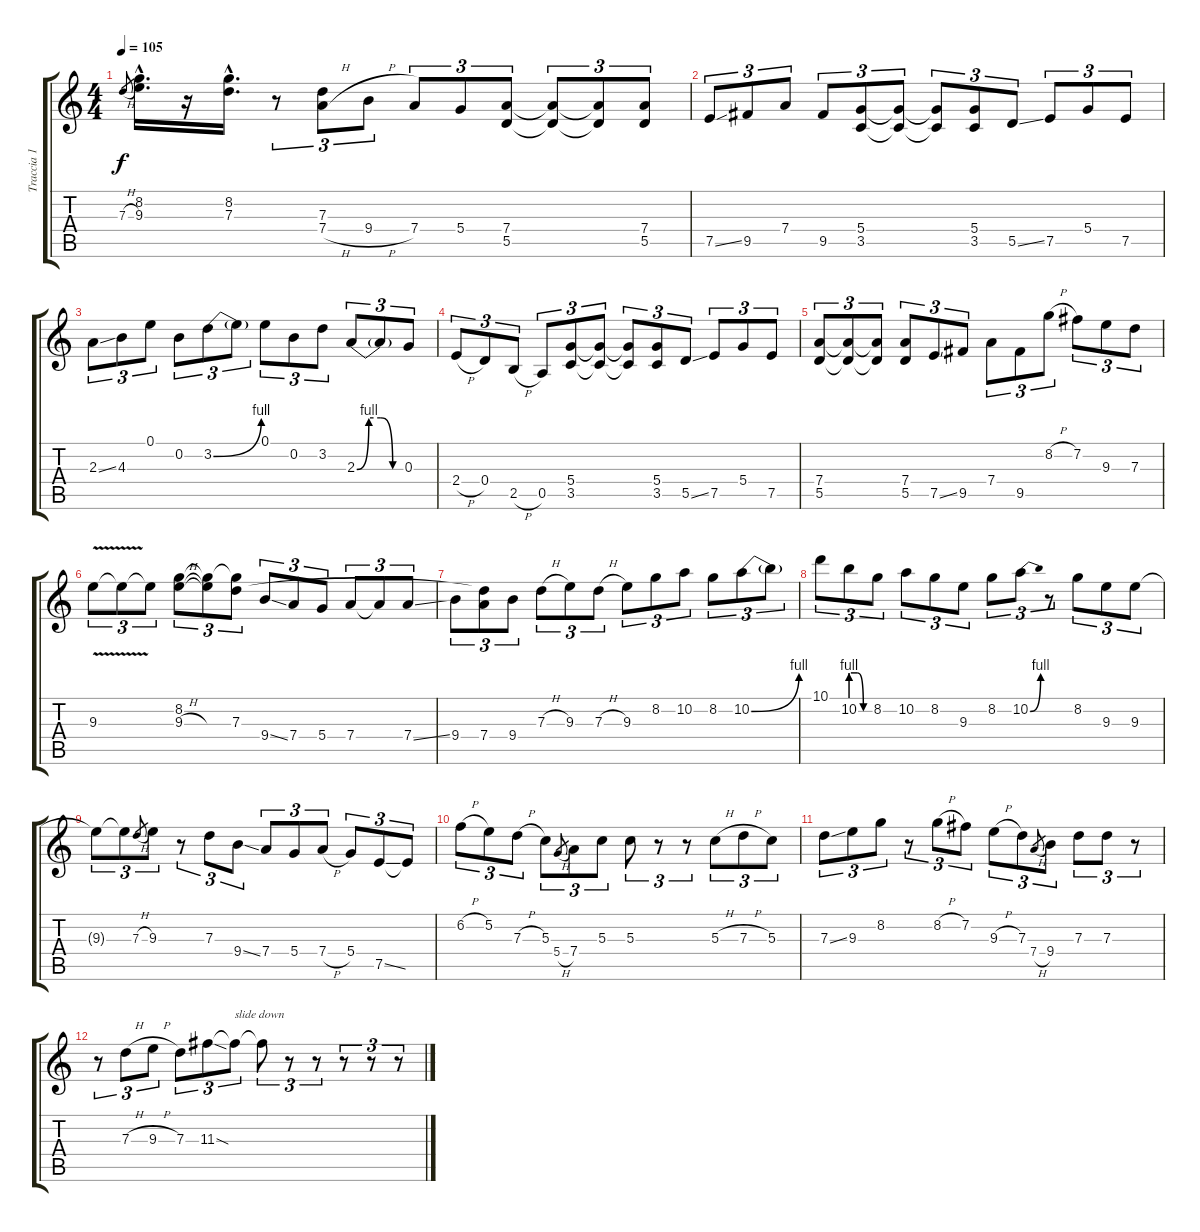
\track ("Traccia 1" "Traccia 1") {instrument overdrivenguitar}
\staff {score tabs}
\tuning (E4 B3 G3 D3 A2 E2) {hide}
\ts (4 4)
\tempo 105
\clef g2
\ks c
7.3{h}.8{gr dy f instrument overdrivenguitar} (8.2{hac} 9.3{hac}).16{d} r.16 (8.2{hac} 7.3{hac}).16{d} r.8{tu (3 2)} (7.3 7.4{h}).8{tu (3 2)} 9.4{h}.8{tu (3 2)} 7.4.8{tu (3 2)} 5.4.8{tu (3 2)} (7.4 5.5).8{tu (3 2)} (7.4{t} 5.5{t}).8{tu (3 2)} (7.4{t} 5.5{t}).8{tu (3 2)} (7.4 5.5).8{tu (3 2)} |
7.5{ss}.8{tu (3 2)} 9.5.8{tu (3 2)} 7.4.8{tu (3 2)} 9.5.8{tu (3 2)} (5.4 3.5).8{tu (3 2)} (5.4{t} 3.5{t}).8{tu (3 2)} (5.4{t} 3.5{t}).8{tu (3 2)} (5.4 3.5).8{tu (3 2)} 5.5{ss}.8{tu (3 2)} 7.5.8{tu (3 2)} 5.4.8{tu (3 2)} 7.5.8{tu (3 2)} |
2.3{ss}.8{tu (3 2)} 4.3.8{tu (3 2)} 0.1.8{tu (3 2)} 0.2.8{tu (3 2)} 3.2{be (bend 0 0 60 4)}.8{tu (3 2)} 3.2{t}.8{tu (3 2)} 0.1.8{tu (3 2)} 0.2.8{tu (3 2)} 3.2.8{tu (3 2)} 2.3{be (custom 0 0 15 4 30 4 45 0 60 0)}.8{tu (3 2)} 2.3{t}.8{tu (3 2)} 0.3.8{tu (3 2)} |
2.4{h}.8{tu (3 2)} 0.4.8{tu (3 2)} 2.5{h}.8{tu (3 2)} 0.5.8{tu (3 2)} (5.4 3.5).8{tu (3 2)} (5.4{t} 3.5{t}).8{tu (3 2)} (5.4{t} 3.5{t}).8{tu (3 2)} (5.4 3.5).8{tu (3 2)} 5.5{ss}.8{tu (3 2)} 7.5.8{tu (3 2)} 5.4.8{tu (3 2)} 7.5.8{tu (3 2)} |
(7.4 5.5).8{tu (3 2)} (7.4{t} 5.5{t}).8{tu (3 2)} (7.4{t} 5.5{t}).8{tu (3 2)} (7.4 5.5).8{tu (3 2)} 7.5{ss}.8{tu (3 2)} 9.5.8{tu (3 2)} 7.4.8{tu (3 2)} 9.5.8{tu (3 2)} 8.2{h}.8{tu (3 2)} 7.2.8{tu (3 2)} 9.3.8{tu (3 2)} 7.3.8{tu (3 2)} |
9.3{v}.8{tu (3 2)} 9.3{t}.8{tu (3 2)} 9.3{t}.8{tu (3 2)} (8.2 9.3{h}).8{tu (3 2)} (8.2{t} 9.3{t}).8{tu (3 2)} (8.2{t} 7.3).8{tu (3 2)} 9.4{ss}.8{tu (3 2)} 7.4.8{tu (3 2)} 5.4.8{tu (3 2)} 7.4.8{tu (3 2)} 7.4{t}.8{tu (3 2)} 7.4{ss}.8{tu (3 2)} |
9.4.8{tu (3 2)} (7.3{t} 7.4).8{tu (3 2)} 9.4.8{tu (3 2)} 7.3{h}.8{tu (3 2)} 9.3.8{tu (3 2)} 7.3{h}.8{tu (3 2)} 9.3.8{tu (3 2)} 8.2.8{tu (3 2)} 10.2.8{tu (3 2)} 8.2.8{tu (3 2)} 10.2{be (bend 0 0 60 4)}.8{tu (3 2)} 10.2{t}.8{tu (3 2)} |
10.1.8{tu (3 2)} 10.2{be (custom 0 4 20 4 40 0 60 0)}.8{tu (3 2)} 8.2.8{tu (3 2)} 10.2.8{tu (3 2)} 8.2.8{tu (3 2)} 9.3.8{tu (3 2)} 8.2.8{tu (3 2)} 10.2{be (bend 0 0 60 4)}.8{tu (3 2)} r.8{tu (3 2)} 8.2.8{tu (3 2)} 9.3.8{tu (3 2)} 9.3.8{tu (3 2)} |
9.3{t}.8{tu (3 2)} 9.3{t}.8{tu (3 2)} 7.3{h}.8{gr} 9.3.8{tu (3 2)} r.8{tu (3 2)} 7.3.8{tu (3 2)} 9.4{ss}.8{tu (3 2)} 7.4.8{tu (3 2)} 5.4.8{tu (3 2)} 7.4{h}.8{tu (3 2)} 5.4.8{tu (3 2)} 7.5{ss}.8{tu (3 2)} 7.5{t}.8{tu (3 2)} |
6.2{h}.8{tu (3 2)} 5.2.8{tu (3 2)} 7.3{h}.8{tu (3 2)} 5.3.8{tu (3 2)} 5.4{h}.8{gr} 7.4.8{tu (3 2)} 5.3.8{tu (3 2)} 5.3.8{tu (3 2)} r.8{tu (3 2)} r.8{tu (3 2)} 5.3{h}.8{tu (3 2)} 7.3{h}.8{tu (3 2)} 5.3.8{tu (3 2)} |
7.3{ss}.8{tu (3 2)} 9.3.8{tu (3 2)} 8.2.8{tu (3 2)} r.8{tu (3 2)} 8.2{h}.8{tu (3 2)} 7.2.8{tu (3 2)} 9.3{h}.8{tu (3 2)} 7.3.8{tu (3 2)} 7.4{h}.8{gr} 9.4.8{tu (3 2)} 7.3.8{tu (3 2)} 7.3.8{tu (3 2)} r.8{tu (3 2)} |
r.8{tu (3 2)} 7.3{h}.8{tu (3 2)} 9.3{h}.8{tu (3 2)} 7.3.8{tu (3 2)} 11.3{sod}.8{tu (3 2)} 11.3{t}.8{tu (3 2) txt "slide down"} 11.3{t}.8{tu (3 2)} r.8{tu (3 2)} r.8{tu (3 2)} r.8{tu (3 2)} r.8{tu (3 2)} r.8{tu (3 2)}
